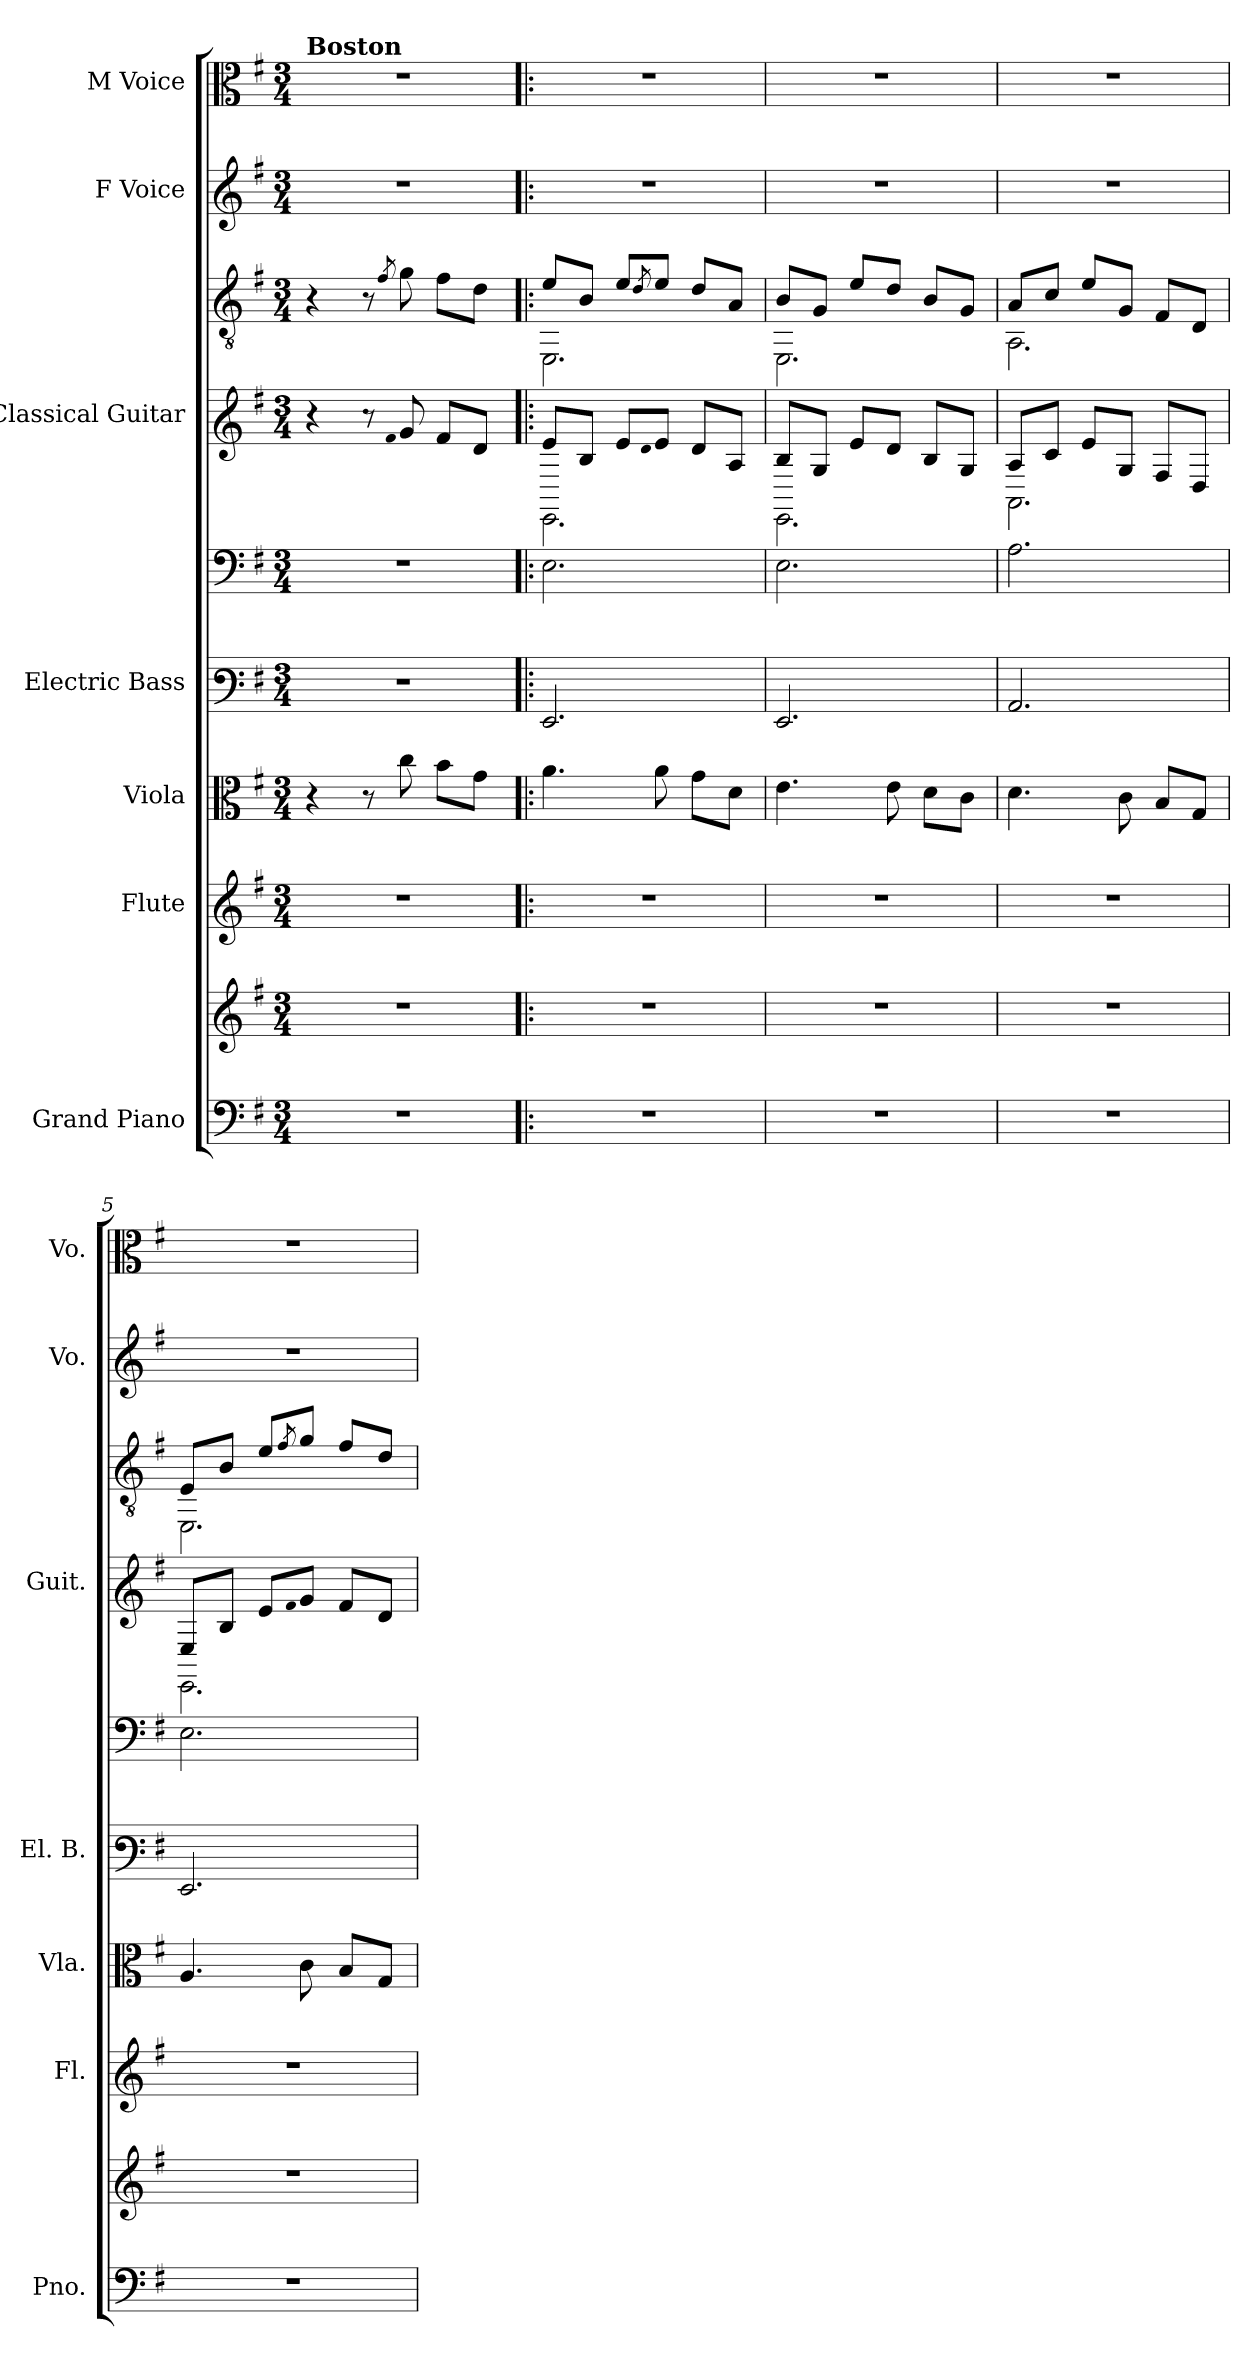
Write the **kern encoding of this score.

**kern	**kern	**kern	**kern	**kern	**kern	**kern	**kern	**kern	**kern
*part7	*part7	*part6	*part5	*part4	*part4	*part3	*part3	*part2	*part1
*staff10	*staff9	*staff8	*staff7	*staff6	*staff5	*staff4	*staff3	*staff2	*staff1
*I"Grand Piano	*	*I"Flute	*I"Viola	*I"Electric Bass	*	*I"Classical Guitar	*	*I"F Voice	*I"M Voice
*I'Pno.	*	*I'Fl.	*I'Vla.	*I'El. B.	*	*I'Guit.	*	*I'Vo.	*I'Vo.
*	*	*	*	*stria6	*	*stria6	*	*	*
*clefF4	*clefG2	*clefG2	*clefC3	*	*clefF4	*	*clefGv2	*clefG2	*clefC3
*	*	*	*	*ITrd7c12	*ITrd7c12	*	*	*	*
*k[f#]	*k[f#]	*k[f#]	*k[f#]	*k[f#]	*k[f#]	*k[f#]	*k[f#]	*k[f#]	*k[f#]
*M3/4	*M3/4	*M3/4	*M3/4	*M3/4	*M3/4	*M3/4	*M3/4	*M3/4	*M3/4
*MM64	*MM64	*MM64	*MM64	*MM64	*MM64	*MM64	*MM64	*MM64	*MM64
=1	=1	=1	=1	=1	=1	=1	=1	=1	=1
!	!	!	!	!	!	!	!	!	!LO:TX:a:B:t=Boston
2.r	2.r	2.r	4r	2.r	2.r	4r	4r	2.r	2.r
.	.	.	8r	.	.	8r	8r	.	.
.	.	.	.	.	.	qf#	8qf#/	.	.
.	.	.	8cc\	.	.	8g	8g\	.	.
.	.	.	8b\L	.	.	8f#L	8f#\L	.	.
.	.	.	8g\J	.	.	8dJ	8d\J	.	.
=2!|:	=2!|:	=2!|:	=2!|:	=2!|:	=2!|:	=2!|:	=2!|:	=2!|:	=2!|:
*	*	*	*	*	*	*^	*^	*	*
2.r	2.r	2.r	4.a\	2.EEE	2.EE\	8eL	2.EE	8e/L	2.EE\	2.r	2.r
.	.	.	.	.	.	8BJ	.	8B/J	.	.	.
.	.	.	.	.	.	8eL	.	8e/L	.	.	.
.	.	.	.	.	.	qd	.	8qd/	.	.	.
.	.	.	8a\	.	.	8eJ	.	8e/J	.	.	.
.	.	.	8g\L	.	.	8dL	.	8d/L	.	.	.
.	.	.	8d\J	.	.	8AJ	.	8A/J	.	.	.
=3	=3	=3	=3	=3	=3	=3	=3	=3	=3	=3	=3
2.r	2.r	2.r	4.e\	2.EEE	2.EE\	8BL	2.EE	8B/L	2.EE\	2.r	2.r
.	.	.	.	.	.	8GJ	.	8G/J	.	.	.
.	.	.	.	.	.	8eL	.	8e/L	.	.	.
.	.	.	8e\	.	.	8dJ	.	8d/J	.	.	.
.	.	.	8d\L	.	.	8BL	.	8B/L	.	.	.
.	.	.	8c\J	.	.	8GJ	.	8G/J	.	.	.
=4	=4	=4	=4	=4	=4	=4	=4	=4	=4	=4	=4
2.r	2.r	2.r	4.d\	2.AAA	2.AA\	8AL	2.AA	8A/L	2.AA\	2.r	2.r
.	.	.	.	.	.	8cJ	.	8c/J	.	.	.
.	.	.	.	.	.	8eL	.	8e/L	.	.	.
.	.	.	8c\	.	.	8GJ	.	8G/J	.	.	.
.	.	.	8B/L	.	.	8F#L	.	8F#/L	.	.	.
.	.	.	8G/J	.	.	8DJ	.	8D/J	.	.	.
!!LO:PB:g=z
=5	=5	=5	=5	=5	=5	=5	=5	=5	=5	=5	=5
2.r	2.r	2.r	4.A/	2.EEE	2.EE\	8EL	2.EE	8E/L	2.EE\	2.r	2.r
.	.	.	.	.	.	8BJ	.	8B/J	.	.	.
.	.	.	.	.	.	8eL	.	8e/L	.	.	.
.	.	.	.	.	.	qf#	.	8qf#/	.	.	.
.	.	.	8c\	.	.	8gJ	.	8g/J	.	.	.
.	.	.	8B/L	.	.	8f#L	.	8f#/L	.	.	.
.	.	.	8G/J	.	.	8dJ	.	8d/J	.	.	.
*	*	*	*	*	*	*v	*v	*	*	*	*
*	*	*	*	*	*	*	*v	*v	*	*
=	=	=	=	=	=	=	=	=	=
*-	*-	*-	*-	*-	*-	*-	*-	*-	*-
